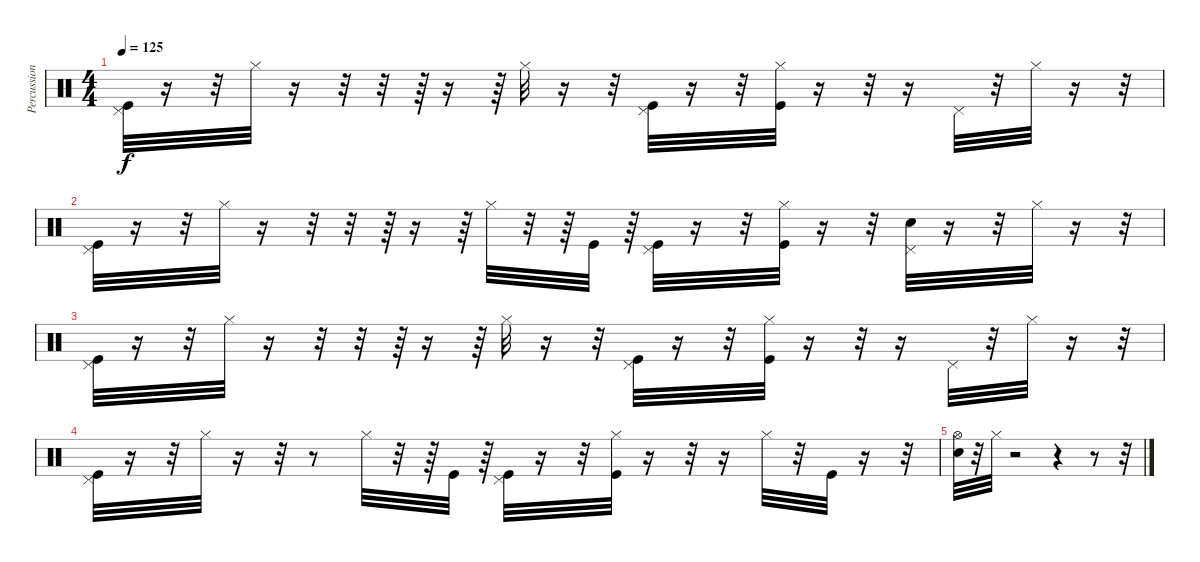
\track ("Percussion" "Percussion") {instrument percussion}
\staff {score}
\articulation defaults
\ts (4 4)
\tempo 125
\clef neutral
\ks c
("Pedal Hi-Hat (hit)" "Kick (hit)").32{dy f} r.16 r.32 "Hi-Hat (closed)".32 r.16 r.32 r.32 r.64 r.16 r.64 "Hi-Hat (closed)".32 r.16 r.32 ("Kick (hit)" "Pedal Hi-Hat (hit)").32 r.16 r.32 ("Kick (hit)" "Hi-Hat (closed)").32 r.16 r.32 r.16 "Pedal Hi-Hat (hit)".32 r.32 "Hi-Hat (closed)".32 r.16 r.32 |
("Pedal Hi-Hat (hit)" "Kick (hit)").32 r.16 r.32 "Hi-Hat (closed)".32 r.16 r.32 r.32 r.64 r.16 r.64 "Hi-Hat (closed)".32 r.32 r.64 "Kick (hit)".32 r.64 ("Kick (hit)" "Pedal Hi-Hat (hit)").32 r.16 r.32 ("Kick (hit)" "Hi-Hat (closed)").32 r.16 r.32 ("Snare (hit) 2" "Pedal Hi-Hat (hit)").32 r.16 r.32 "Hi-Hat (closed)".32 r.16 r.32 |
("Pedal Hi-Hat (hit)" "Kick (hit)").32 r.16 r.32 "Hi-Hat (closed)".32 r.16 r.32 r.32 r.64 r.16 r.64 "Hi-Hat (closed)".32 r.16 r.32 ("Kick (hit)" "Pedal Hi-Hat (hit)").32 r.16 r.32 ("Kick (hit)" "Hi-Hat (closed)").32 r.16 r.32 r.16 "Pedal Hi-Hat (hit)".32 r.32 "Hi-Hat (closed)".32 r.16 r.32 |
("Pedal Hi-Hat (hit)" "Kick (hit)").32 r.16 r.32 "Hi-Hat (closed)".32 r.16 r.32 r.8 "Hi-Hat (closed)".32 r.32 r.64 "Kick (hit)".32 r.64 ("Kick (hit)" "Pedal Hi-Hat (hit)").32 r.16 r.32 ("Kick (hit)" "Hi-Hat (closed)").32 r.16 r.32 r.16 "Hi-Hat (closed)".32 r.32 "Kick (hit)".32 r.16 r.32 |
("Hi-Hat (open)" "Snare (hit) 2").32 r.32 "Hi-Hat (closed)".32 r.2 r.4 r.8 r.32
